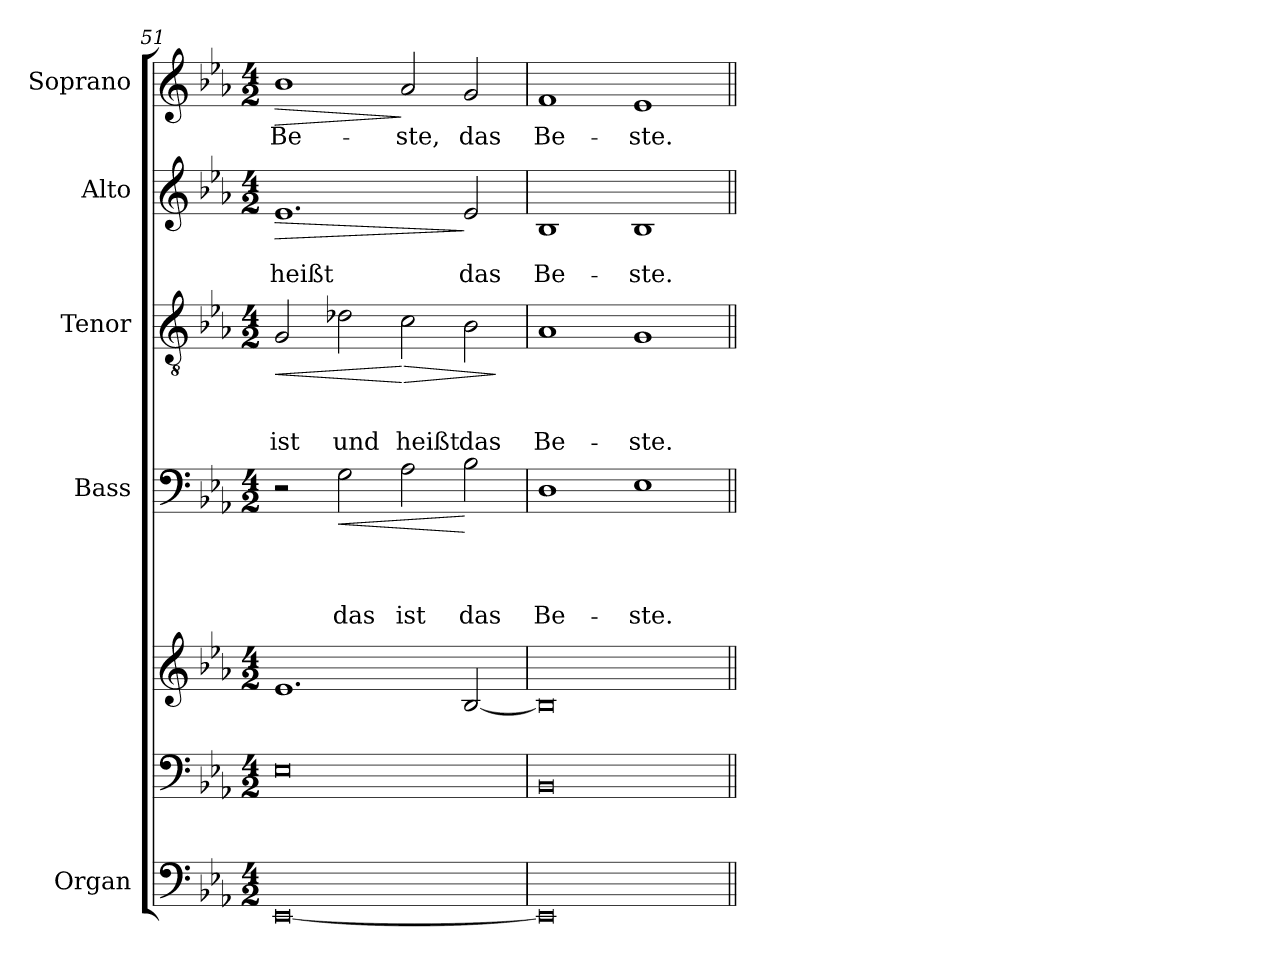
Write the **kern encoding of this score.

**kern	**kern	**kern	**kern	**text	**text	**text	**text	**dynam	**kern	**text	**text	**text	**dynam	**kern	**text	**text	**dynam	**kern	**text	**dynam
*part5	*part5	*part5	*part4	*part4	*part4	*part4	*part4	*part4	*part3	*part3	*part3	*part3	*part3	*part2	*part2	*part2	*part2	*part1	*part1	*part1
*staff7	*staff6	*staff5	*staff4	*staff4	*staff4	*staff4	*staff4	*staff4	*staff3	*staff3	*staff3	*staff3	*staff3	*staff2	*staff2	*staff2	*staff2	*staff1	*staff1	*staff1
*I"Organ	*	*	*I"Bass	*	*	*	*	*	*I"Tenor	*	*	*	*	*I"Alto	*	*	*	*I"Soprano	*	*
*clefF4	*clefF4	*clefG2	*clefF4	*	*	*	*	*	*clefGv2	*	*	*	*	*clefG2	*	*	*	*clefG2	*	*
*k[b-e-a-]	*k[b-e-a-]	*k[b-e-a-]	*k[b-e-a-]	*	*	*	*	*	*k[b-e-a-]	*	*	*	*	*k[b-e-a-]	*	*	*	*k[b-e-a-]	*	*
*E-:	*E-:	*E-:	*E-:	*	*	*	*	*	*E-:	*	*	*	*	*E-:	*	*	*	*E-:	*	*
*M4/2	*M4/2	*M4/2	*M4/2	*	*	*	*	*	*M4/2	*	*	*	*	*M4/2	*	*	*	*M4/2	*	*
=51	=51	=51	=51	=51	=51	=51	=51	=51	=51	=51	=51	=51	=51	=51	=51	=51	=51	=51	=51	=51
!	!	!	!	!	!	!	!	!	!	!	!	!	!LO:HP:b	!	!	!	!LO:HP:b	!	!	!LO:HP:b
[0EE-	0E-	1.e-	2r	.	.	.	.	.	2G/	.	.	ist	<	1.e-	.	heißt	>	1b-	Be-	>
!	!	!	!	!	!	!	!	!LO:HP:b	!	!	!	!	!	!	!	!	!	!	!	!
.	.	.	2G\	.	.	.	das	<	2d-X\	.	.	und	.	.	.	.	.	.	.	.
!	!	!	!	!	!	!	!	!	!	!	!	!	!LO:HP:n=1:b	!	!	!	!	!	!	!
.	.	.	2A-\	.	.	.	ist	.	2c\	.	.	heißt	[ >	.	.	.	.	2a-/	-ste,	]
.	.	[2B-/	2B-\	.	.	.	das	[	2B-\	.	.	das	.	2e-/	.	das	]	2g/	das	.
.	.	.	.	.	.	.	.	.	.	.	.	.	]	.	.	.	.	.	.	.
=52	=52	=52	=52	=52	=52	=52	=52	=52	=52	=52	=52	=52	=52	=52	=52	=52	=52	=52	=52	=52
0EE-]	0BB-	0B-]	1D	.	.	.	Be-	.	1A-	.	.	Be-	.	1B-	.	Be-	.	1f	Be-	.
.	.	.	1E-	.	.	.	-ste.	.	1G	.	.	-ste.	.	1B-	.	-ste.	.	1e-	-ste.	.
=||	=||	=||	=||	=||	=||	=||	=||	=||	=||	=||	=||	=||	=||	=||	=||	=||	=||	=||	=||	=||
*-	*-	*-	*-	*-	*-	*-	*-	*-	*-	*-	*-	*-	*-	*-	*-	*-	*-	*-	*-	*-
